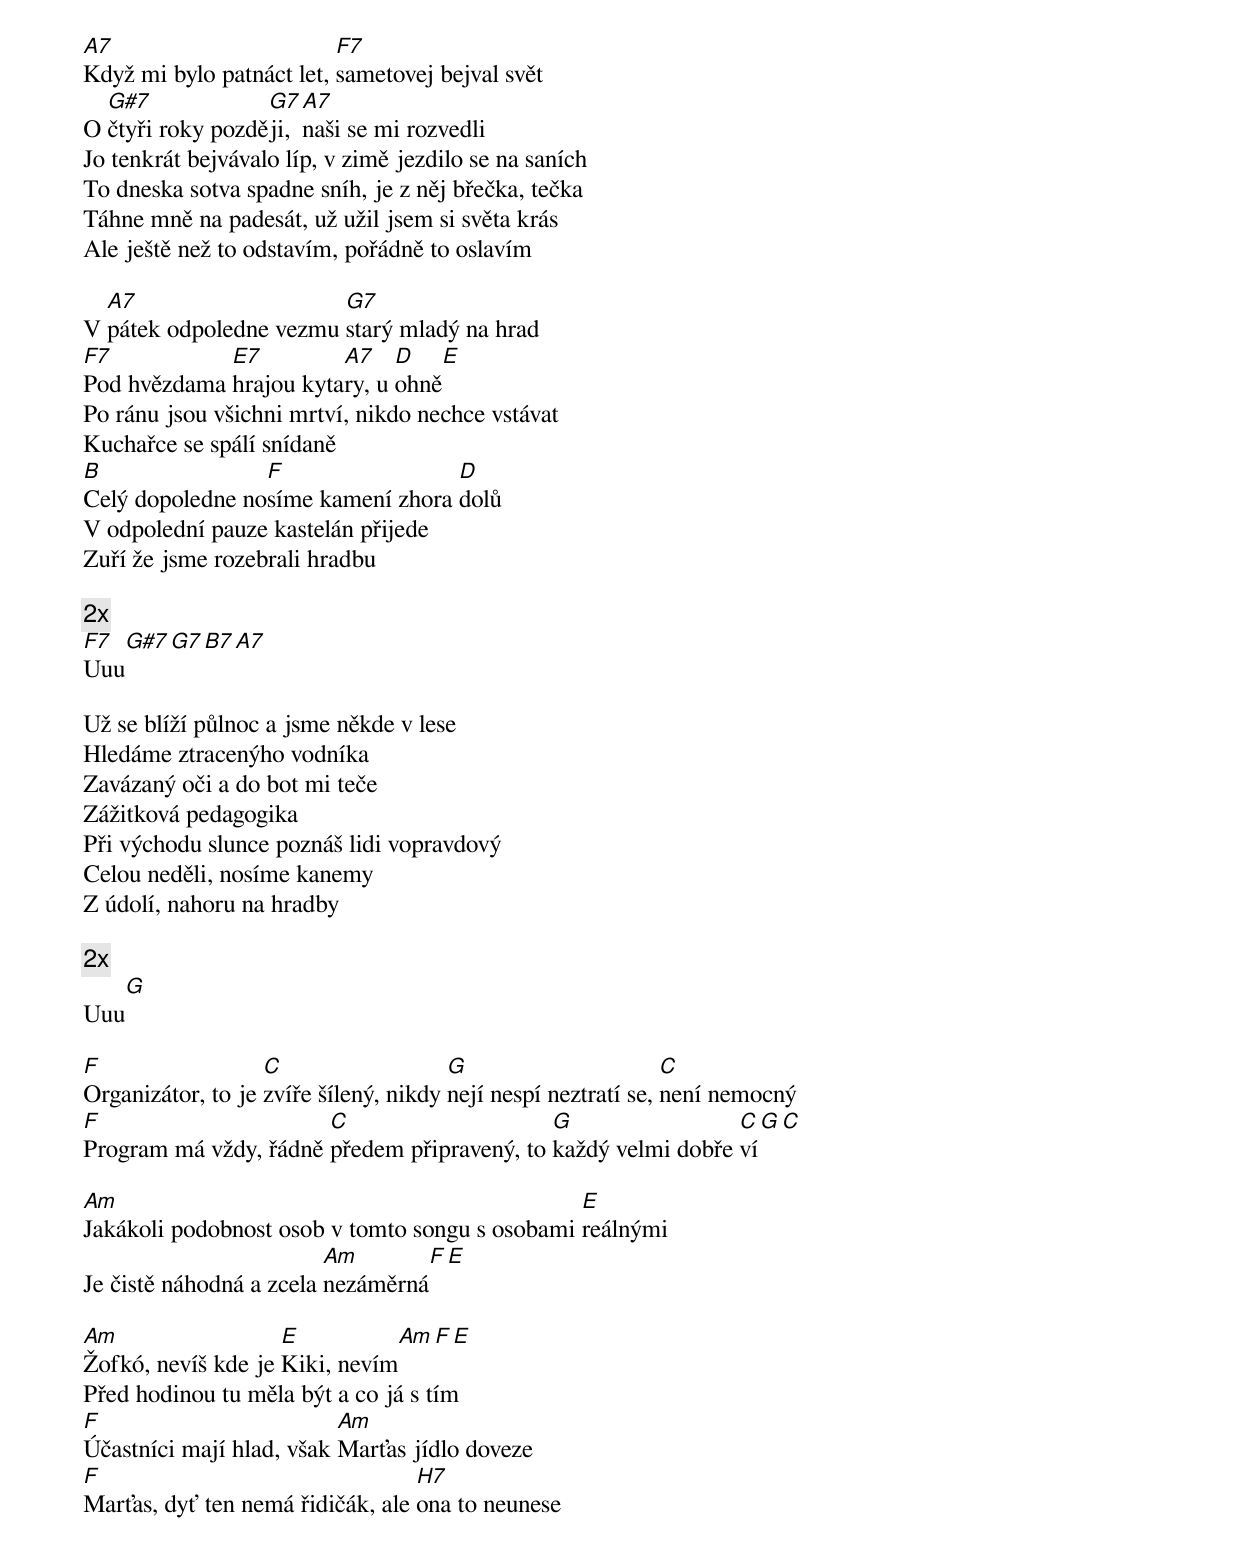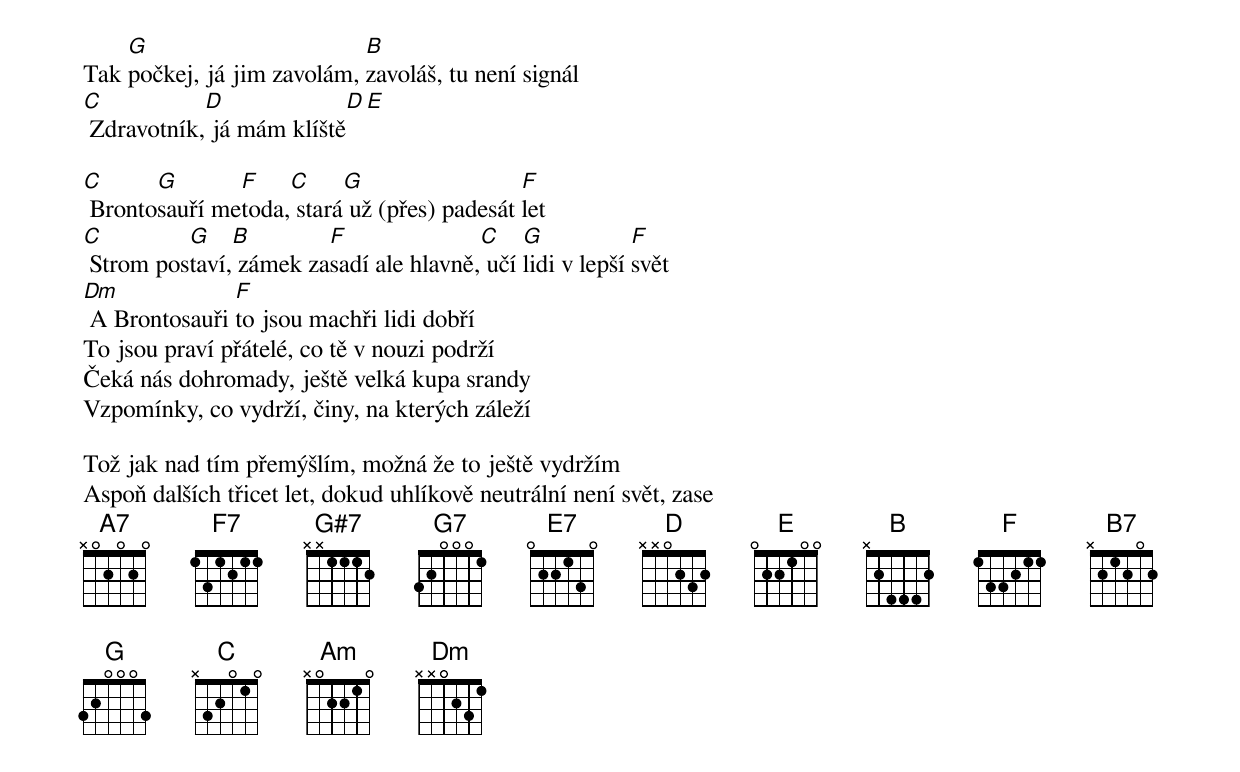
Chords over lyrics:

A7                        F7
Když mi bylo patnáct let, sametovej bejval svět
  G#7             G7  A7
O čtyři roky později, naši se mi rozvedli
Jo tenkrát bejvávalo líp, v zimě jezdilo se na saních
To dneska sotva spadne sníh, je z něj břečka, tečka
Táhne mně na padesát, už užil jsem si světa krás
Ale ještě než to odstavím, pořádně to oslavím

  A7                    G7
V pátek odpoledne vezmu starý mladý na hrad
F7           E7         A7    D   E
Pod hvězdama hrajou kytary, u ohně
Po ránu jsou všichni mrtví, nikdo nechce vstávat
Kuchařce se spálí snídaně
B                F                 D
Celý dopoledne nosíme kamení zhora dolů
V odpolední pauze kastelán přijede
Zuří že jsme rozebrali hradbu

[2x]
F7 G#7 G7 B7 A7
Uuu

Už se blíží půlnoc a jsme někde v lese
Hledáme ztracenýho vodníka
Zavázaný oči a do bot mi teče
Zážitková pedagogika
Při východu slunce poznáš lidi vopravdový
Celou neděli, nosíme kanemy
Z údolí, nahoru na hradby

[2x]
   G
Uuu

F                  C                   G                       C
Organizátor, to je zvíře šílený, nikdy nejí nespí neztratí se, není nemocný
F                      C                     G                 C G C
Program má vždy, řádně předem připravený, to každý velmi dobře ví

Am                                              E
Jakákoli podobnost osob v tomto songu s osobami reálnými
                         Am       F E
Je čistě náhodná a zcela nezáměrná

Am                  E          Am F E
Žofkó, nevíš kde je Kiki, nevím
Před hodinou tu měla být a co já s tím
F                         Am
Účastníci mají hlad, však Marťas jídlo doveze
F                                 H7
Marťas, dyť ten nemá řidičák, ale ona to neunese
    G                       B
Tak počkej, já jim zavolám, zavoláš, tu není signál
C           D             D E
 Zdravotník, já mám klíště

C      G       F    C     G                  F
 Brontosauří metoda, stará už (přes) padesát let
C         G    B        F               C    G            F
 Strom postaví, zámek zasadí ale hlavně, učí lidi v lepší svět
Dm             F
 A Brontosauři to jsou machři lidi dobří
To jsou praví přátelé, co tě v nouzi podrží
Čeká nás dohromady, ještě velká kupa srandy
Vzpomínky, co vydrží, činy, na kterých záleží

Tož jak nad tím přemýšlím, možná že to ještě vydržím
Aspoň dalších třicet let, dokud uhlíkově neutrální není svět, zase
